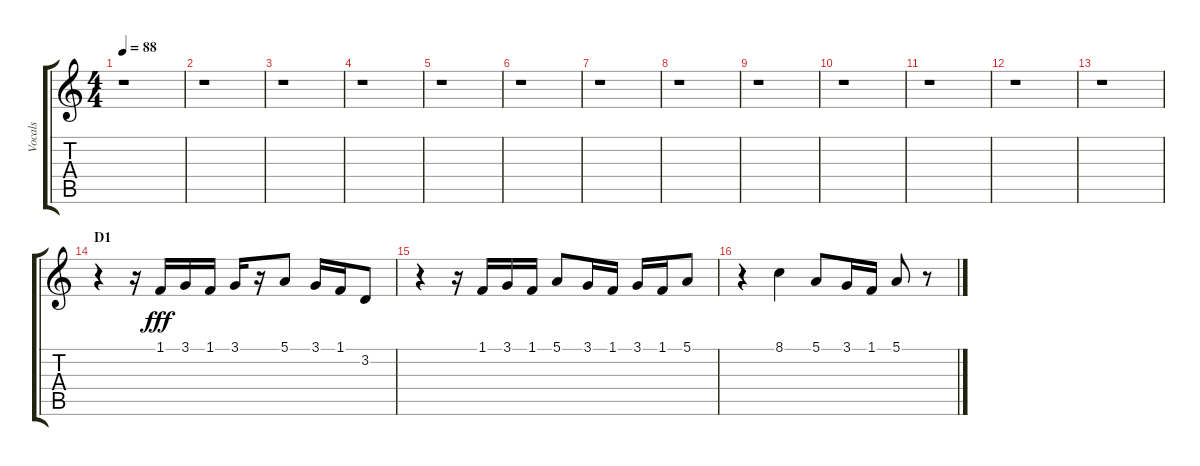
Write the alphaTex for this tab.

\track ("Vocals" "Vocals") {instrument lead6voice}
\staff {score tabs}
\tuning (E4 B3 G3 D3 A2 E2) {hide}
\ts (4 4)
\tempo 88
\clef g2
\ks c
r.1{dy mp} |
r.1 |
r.1 |
r.1 |
r.1 |
r.1 |
r.1 |
r.1 |
r.1 |
r.1 |
r.1 |
r.1 |
r.1 |
\section ("" "D1")
r.4 r.16 1.1.16{dy fff} 3.1.16 1.1.16 3.1.16 r.16 5.1.8 3.1.16 1.1.16 3.2.8 |
r.4 r.16 1.1.16 3.1.16 1.1.16 5.1.8 3.1.16 1.1.16 3.1.16 1.1.16 5.1.8 |
r.4 8.1.4 5.1.8 3.1.16 1.1.16 5.1.8 r.8
